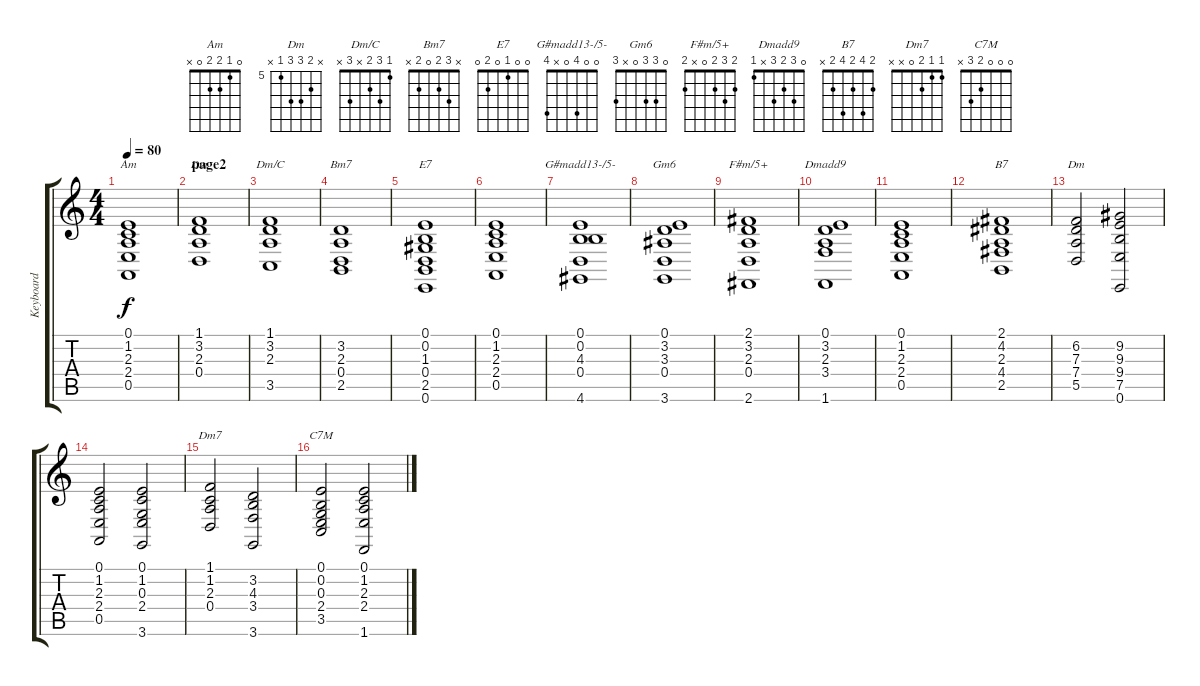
\track ("Keyboard" "Keyboard") {instrument choiraahs}
\staff {score tabs}
\tuning (E4 B3 G3 D3 A2 E2) {hide}
\chord ("Am" 0 1 2 2 0 x)
\chord ("Dm" 1 3 2 0 x x)
\chord ("Dm/C" 1 3 2 x 3 x)
\chord ("Bm7" x 3 2 0 2 x)
\chord ("E7" 0 0 1 0 2 0)
\chord ("G#madd13-/5-" 0 0 4 0 x 4)
\chord ("Gm6" 0 3 3 0 x 3)
\chord ("F#m/5+" 2 3 2 0 x 2)
\chord ("Dmadd9" 0 3 2 3 x 1)
\chord ("B7" 2 4 2 4 2 x)
\chord ("Dm" x 6 7 7 5 x) {firstfret 5}
\chord ("Dm7" 1 1 2 0 x x)
\chord ("C7M" 0 0 0 2 3 x)
\ts (4 4)
\tempo 80
\clef g2
\ks c
(0.1 1.2 2.3 2.4 0.5).1{ch "Am" dy f} |
\section ("" "page2")
(1.1 3.2 2.3 0.4).1{ch "Dm"} |
(1.1 3.2 2.3 3.5).1{ch "Dm/C"} |
(3.2 2.3 0.4 2.5).1{ch "Bm7"} |
(0.1 0.2 1.3 0.4 2.5 0.6).1{ch "E7"} |
(0.1 1.2 2.3 2.4 0.5).1 |
(0.1 0.2 4.3 0.4 4.6).1{ch "G#madd13-/5-"} |
(0.1 3.2 3.3 0.4 3.6).1{ch "Gm6"} |
(2.1 3.2 2.3 0.4 2.6).1{ch "F#m/5+"} |
(0.1 3.2 2.3 3.4 1.6).1{ch "Dmadd9"} |
(0.1 1.2 2.3 2.4 0.5).1 |
(2.1 4.2 2.3 4.4 2.5).1{ch "B7"} |
(6.2 7.3 7.4 5.5).2{ch "Dm"} (9.2 9.3 9.4 7.5 0.6).2 |
(0.1 1.2 2.3 2.4 0.5).2 (0.1 1.2 0.3 2.4 3.6).2 |
(1.1 1.2 2.3 0.4).2{ch "Dm7"} (3.2 4.3 3.4 3.6).2 |
(0.1 0.2 0.3 2.4 3.5).2{ch "C7M"} (0.1 1.2 2.3 2.4 1.6).2
